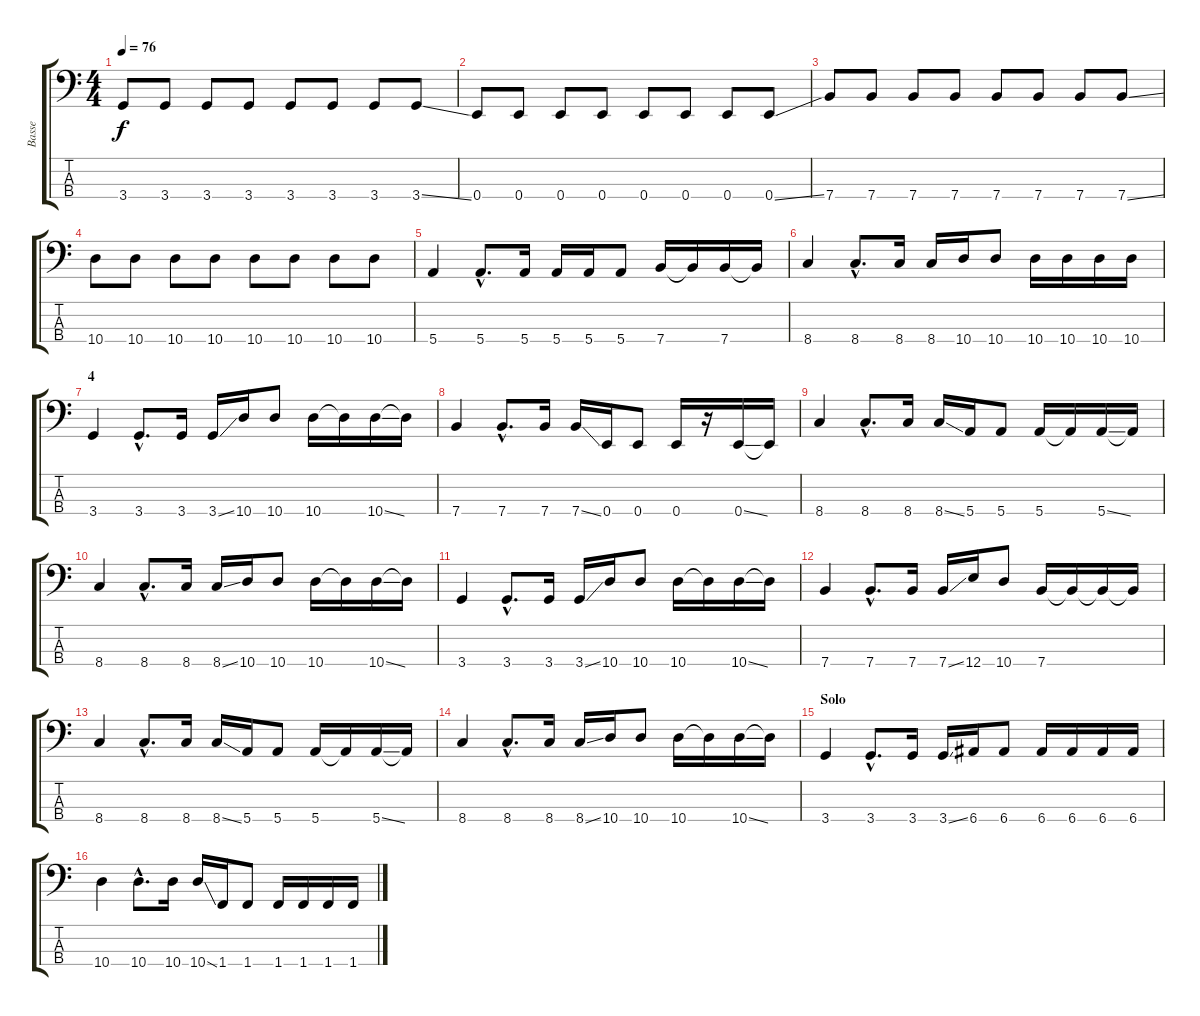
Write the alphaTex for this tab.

\track ("Basse" "Basse") {instrument electricbassfinger}
\staff {score tabs}
\tuning (G2 D2 A1 E1) {hide}
\ts (4 4)
\tempo 76
\clef f4
\ks c
3.4.8{dy f instrument electricbasspick} 3.4.8 3.4.8 3.4.8 3.4.8 3.4.8 3.4.8 3.4{ss}.8 |
0.4.8 0.4.8 0.4.8 0.4.8 0.4.8 0.4.8 0.4.8 0.4{ss}.8 |
7.4.8 7.4.8 7.4.8 7.4.8 7.4.8 7.4.8 7.4.8 7.4{ss}.8 |
10.4.8 10.4.8 10.4.8 10.4.8 10.4.8 10.4.8 10.4.8 10.4.8 |
5.4.4{instrument electricbassfinger} 5.4{hac}.8{d} 5.4.16 5.4.16 5.4.16 5.4.8 7.4.16 7.4{t}.16 7.4.16 7.4{t}.16 |
8.4.4 8.4{hac}.8{d} 8.4.16 8.4.16 10.4.16 10.4.8 10.4.16 10.4.16 10.4.16 10.4.16 |
\section ("" "4")
3.4.4 3.4{hac}.8{d} 3.4.16 3.4{ss}.16 10.4.16 10.4.8 10.4.16 10.4{t}.16 10.4{ss}.16 10.4{t}.16 |
7.4.4 7.4{hac}.8{d} 7.4.16 7.4{ss}.16 0.4.16 0.4.8 0.4.16 r.16 0.4{ss}.16 0.4{t}.16 |
8.4.4 8.4{hac}.8{d} 8.4.16 8.4{ss}.16 5.4.16 5.4.8 5.4.16 5.4{t}.16 5.4{ss}.16 5.4{t}.16 |
8.4.4 8.4{hac}.8{d} 8.4.16 8.4{ss}.16 10.4.16 10.4.8 10.4.16 10.4{t}.16 10.4{ss}.16 10.4{t}.16 |
3.4.4 3.4{hac}.8{d} 3.4.16 3.4{ss}.16 10.4.16 10.4.8 10.4.16 10.4{t}.16 10.4{ss}.16 10.4{t}.16 |
7.4.4 7.4{hac}.8{d} 7.4.16 7.4{ss}.16 12.4.16 10.4.8 7.4.16 7.4{t}.16 7.4{t}.16 7.4{t}.16 |
8.4.4 8.4{hac}.8{d} 8.4.16 8.4{ss}.16 5.4.16 5.4.8 5.4.16 5.4{t}.16 5.4{ss}.16 5.4{t}.16 |
8.4.4 8.4{hac}.8{d} 8.4.16 8.4{ss}.16 10.4.16 10.4.8 10.4.16 10.4{t}.16 10.4{ss}.16 10.4{t}.16 |
\section ("" "Solo")
3.4.4 3.4{hac}.8{d} 3.4.16 3.4{ss}.16 6.4.16 6.4.8 6.4.16 6.4.16 6.4.16 6.4.16 |
10.4.4 10.4{hac}.8{d} 10.4.16 10.4{ss}.16 1.4.16 1.4.8 1.4.16 1.4.16 1.4.16 1.4.16
